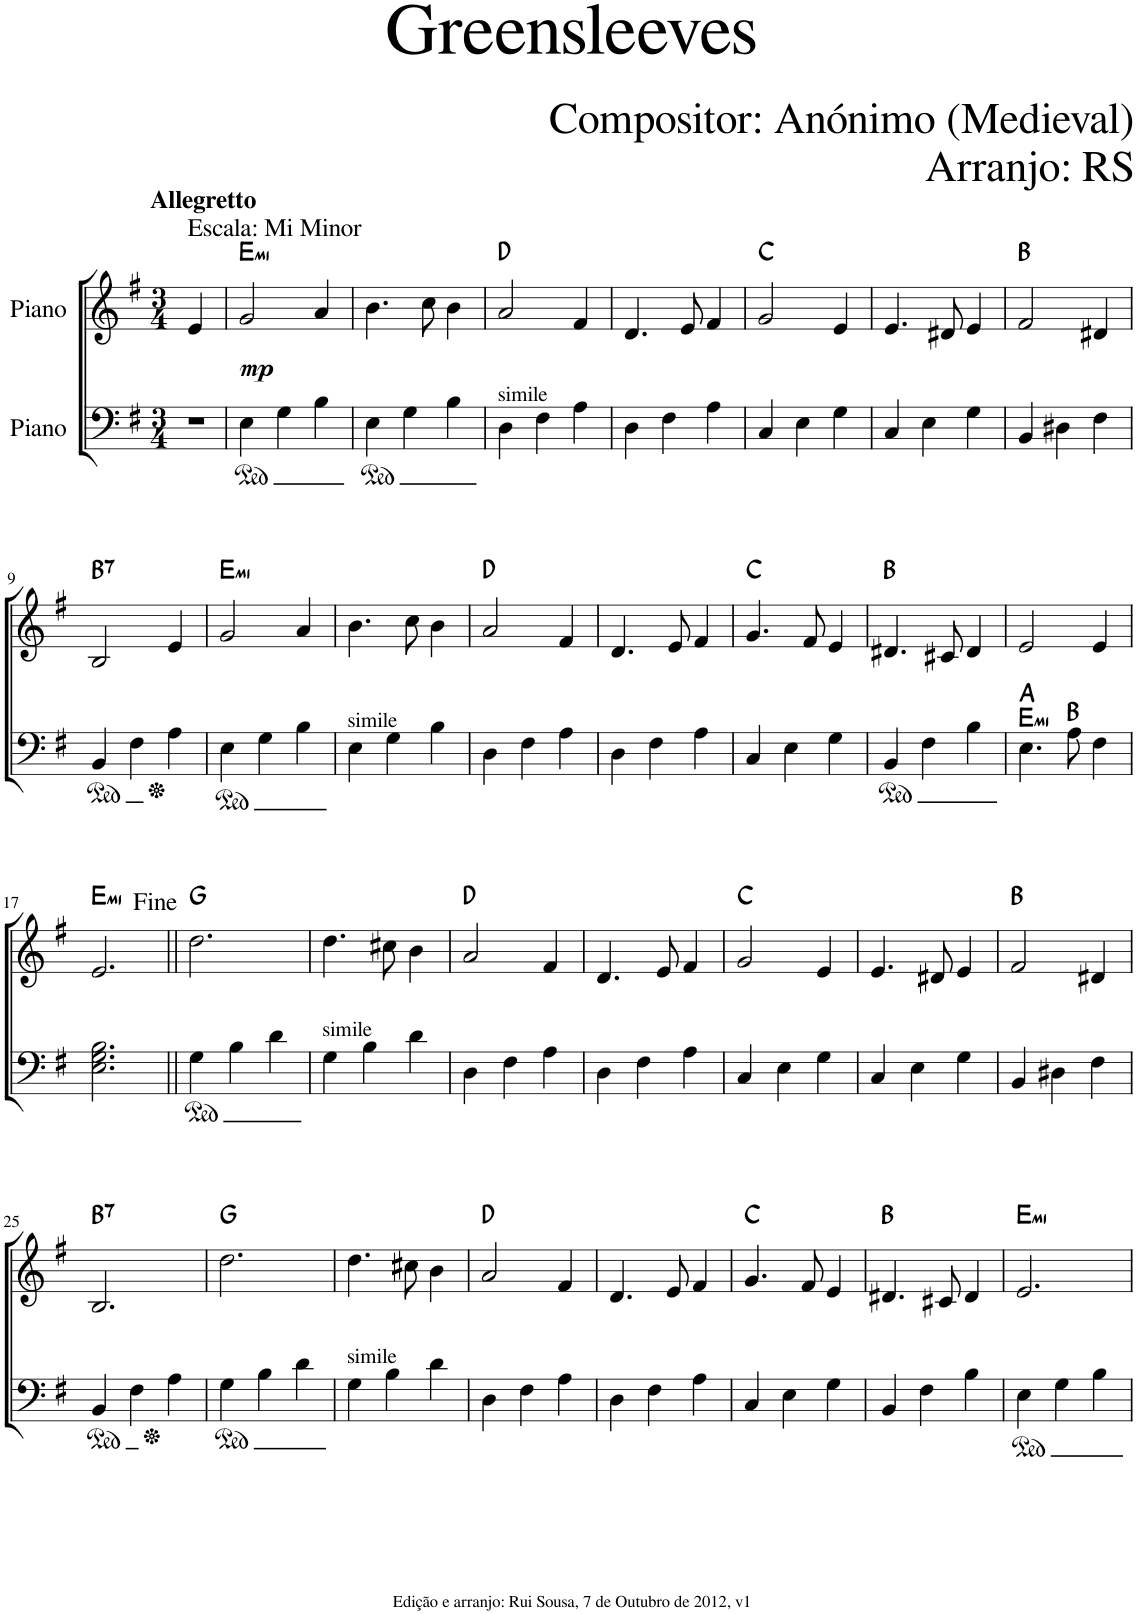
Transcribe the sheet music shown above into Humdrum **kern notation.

**kern	**kern	**dynam	**harte
*part2	*part1	*part1	*part1
*staff2	*staff1	*staff1	*
*I"Piano	*I"Piano	*	*
*I'Pno	*I'Pno	*	*
*clefF4	*clefG2	*	*
*k[f#]	*k[f#]	*	*
*M3/4	*M3/4	*	*
=1	=1	=1	=1
!	!LO:TX:a:B:t=Allegretto	!	!
!	!LO:TX:a:t=Escala&colon; Mi Minor	!	!
!	!	!LO:DY:b	!
2.r	4e/	mp	.
.	2ryy	.	.
=2	=2	=2	=2
!	!	!	!LO:H:kt=mi
4E\	2g/	.	E:min
4G\	.	.	.
4B\	4a/	.	.
=3	=3	=3	=3
4E\	4.b\	.	.
4G\	.	.	.
.	8cc\	.	.
4B\	4b\	.	.
=4	=4	=4	=4
!LO:TX:a:t=simile	!	!	!
4D\	2a/	.	D:maj
4F#\	.	.	.
4A\	4f#/	.	.
=5	=5	=5	=5
4D\	4.d/	.	.
4F#\	.	.	.
.	8e/	.	.
4A\	4f#/	.	.
=6	=6	=6	=6
4C/	2g/	.	C:maj
4E\	.	.	.
4G\	4e/	.	.
=7	=7	=7	=7
4C/	4.e/	.	.
4E\	.	.	.
.	8d#X/	.	.
4G\	4e/	.	.
=8	=8	=8	=8
4BB/	2f#/	.	B:maj
4D#X\	.	.	.
4F#\	4d#X/	.	.
!!LO:LB:g=z
=9	=9	=9	=9
!	!	!	!LO:H:kt=7
4BB/	2B/	.	B:7
4F#\	.	.	.
4A\	4e/	.	.
=10	=10	=10	=10
!	!	!	!LO:H:kt=mi
4E\	2g/	.	E:min
4G\	.	.	.
4B\	4a/	.	.
=11	=11	=11	=11
!LO:TX:a:t=simile	!	!	!
4E\	4.b\	.	.
4G\	.	.	.
.	8cc\	.	.
4B\	4b\	.	.
=12	=12	=12	=12
4D\	2a/	.	D:maj
4F#\	.	.	.
4A\	4f#/	.	.
=13	=13	=13	=13
4D\	4.d/	.	.
4F#\	.	.	.
.	8e/	.	.
4A\	4f#/	.	.
=14	=14	=14	=14
4C/	4.g/	.	C:maj
4E\	.	.	.
.	8f#/	.	.
4G\	4e/	.	.
=15	=15	=15	=15
4BB/	4.d#X/	.	B:maj
4F#\	.	.	.
.	8c#X/	.	.
4B\	4d#/	.	.
=16	=16	=16	=16
4.E\	2e/	.	.
8A\	.	.	.
4F#\	4e/	.	.
!!LO:LB:g=z
=17	=17	=17	=17
!	!	!	!LO:H:kt=mi
2.E\ 2.G\ 2.B\	2.e/	.	E:min
=18||	=18||	=18||	=18||
4G\	2.dd\	.	G:maj
4B\	.	.	.
4d\	.	.	.
=19	=19	=19	=19
!LO:TX:a:t=simile	!	!	!
4G\	4.dd\	.	.
4B\	.	.	.
.	8cc#X\	.	.
4d\	4b\	.	.
=20	=20	=20	=20
4D\	2a/	.	D:maj
4F#\	.	.	.
4A\	4f#/	.	.
=21	=21	=21	=21
4D\	4.d/	.	.
4F#\	.	.	.
.	8e/	.	.
4A\	4f#/	.	.
=22	=22	=22	=22
4C/	2g/	.	C:maj
4E\	.	.	.
4G\	4e/	.	.
=23	=23	=23	=23
4C/	4.e/	.	.
4E\	.	.	.
.	8d#X/	.	.
4G\	4e/	.	.
=24	=24	=24	=24
4BB/	2f#/	.	B:maj
4D#X\	.	.	.
4F#\	4d#X/	.	.
!!LO:LB:g=z
=25	=25	=25	=25
!	!	!	!LO:H:kt=7
4BB/	2.B/	.	B:7
4F#\	.	.	.
4A\	.	.	.
=26	=26	=26	=26
4G\	2.dd\	.	G:maj
4B\	.	.	.
4d\	.	.	.
=27	=27	=27	=27
!LO:TX:a:t=simile	!	!	!
4G\	4.dd\	.	.
4B\	.	.	.
.	8cc#X\	.	.
4d\	4b\	.	.
=28	=28	=28	=28
4D\	2a/	.	D:maj
4F#\	.	.	.
4A\	4f#/	.	.
=29	=29	=29	=29
4D\	4.d/	.	.
4F#\	.	.	.
.	8e/	.	.
4A\	4f#/	.	.
=30	=30	=30	=30
4C/	4.g/	.	C:maj
4E\	.	.	.
.	8f#/	.	.
4G\	4e/	.	.
=31	=31	=31	=31
4BB/	4.d#X/	.	B:maj
4F#\	.	.	.
.	8c#X/	.	.
4B\	4d#/	.	.
=32	=32	=32	=32
!	!	!	!LO:H:kt=mi
4E\	2.e/	.	E:min
4G\	.	.	.
4B\	.	.	.
=	=	=	=
*-	*-	*-	*-
